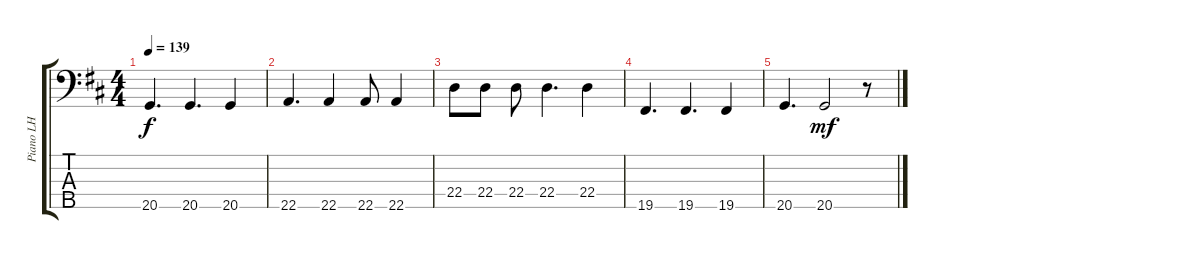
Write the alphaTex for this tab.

\track ("Piano LH" "Piano LH") {instrument electricgrandpiano}
\staff {score tabs}
\tuning (G2 D2 A1 E1 B0) {hide}
\ts (4 4)
\tempo 139
\clef f4
\ks d
20.5.4{d dy f} 20.5.4{d} 20.5.4 |
22.5.4{d} 22.5.4 22.5.8 22.5.4 |
22.4.8 22.4.8 22.4.8 22.4.4{d} 22.4.4 |
19.5.4{d} 19.5.4{d} 19.5.4 |
20.5.4{d} 20.5.2{dy mf} r.8
